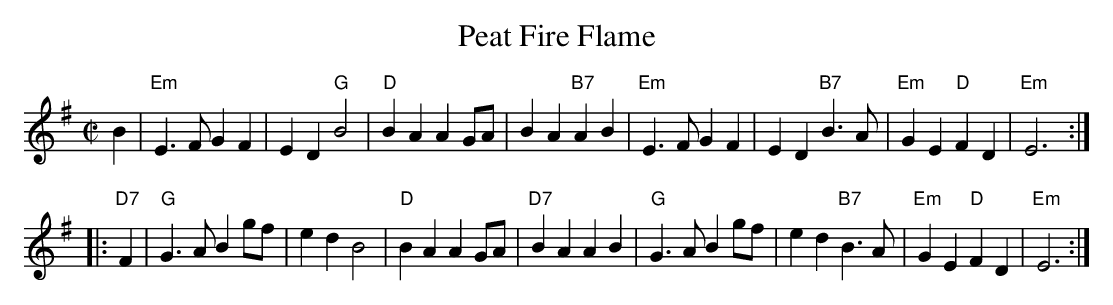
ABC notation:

X:1
T: Peat Fire Flame
M: C|
L: 1/4
K: Em
B \
| "Em"E>F GF | ED "G"B2 | "D"BA AG/A/ | BA "B7"AB \
| "Em"E>F GF | ED "B7"B>A | "Em"GE "D"FD | "Em"E3 :|
|: "D7"F \
| "G"G>A Bg/f/ | ed B2 | "D"BA AG/A/ | "D7"BA AB \
| "G"G>A Bg/f/ | ed "B7"B>A | "Em"GE "D"FD | "Em"E3 :|
